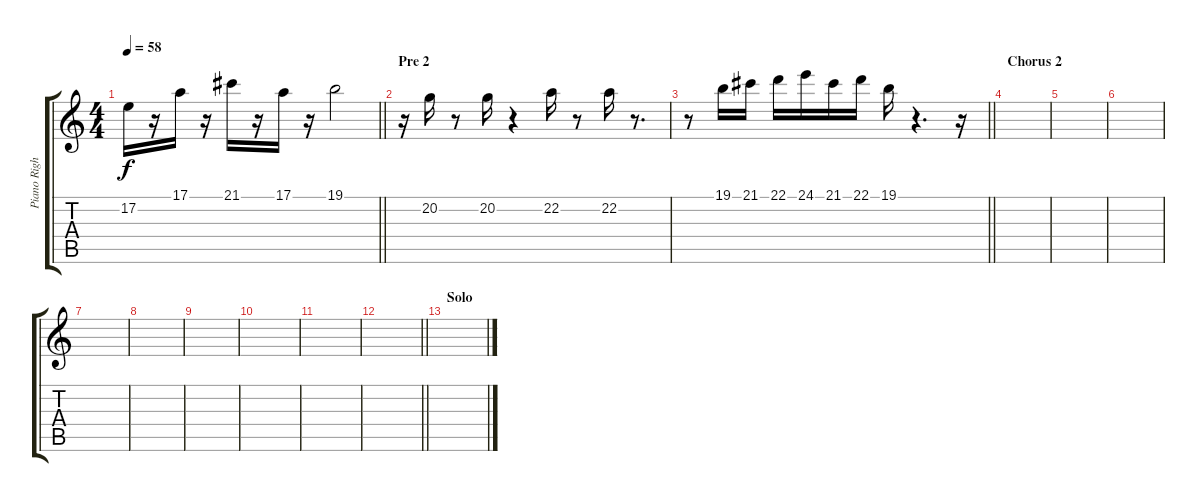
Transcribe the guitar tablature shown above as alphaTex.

\track ("Piano Right Hand" "Piano Righ") {instrument acousticgrandpiano}
\staff {score tabs}
\tuning (E4 B3 G3 D3 A2 E2) {hide}
\ts (4 4)
\tempo 58
\clef g2
\barLineRight lightlight
\ks c
17.2.16{dy f} r.16 17.1.16 r.16 21.1.16 r.16 17.1.16 r.16 19.1.2 |
\section ("" "Pre 2")
r.16 20.2.16 r.8 20.2.16 r.4 22.2.16 r.8 22.2.16 r.8{d} |
\barLineRight lightlight
r.8 19.1.16 21.1.16 22.1.16 24.1.16 21.1.16 22.1.16 19.1.16 r.4{d} r.16 |
\section ("" "Chorus 2")
|
|
|
|
|
|
|
|
\barLineRight lightlight
|
\section ("" "Solo")
